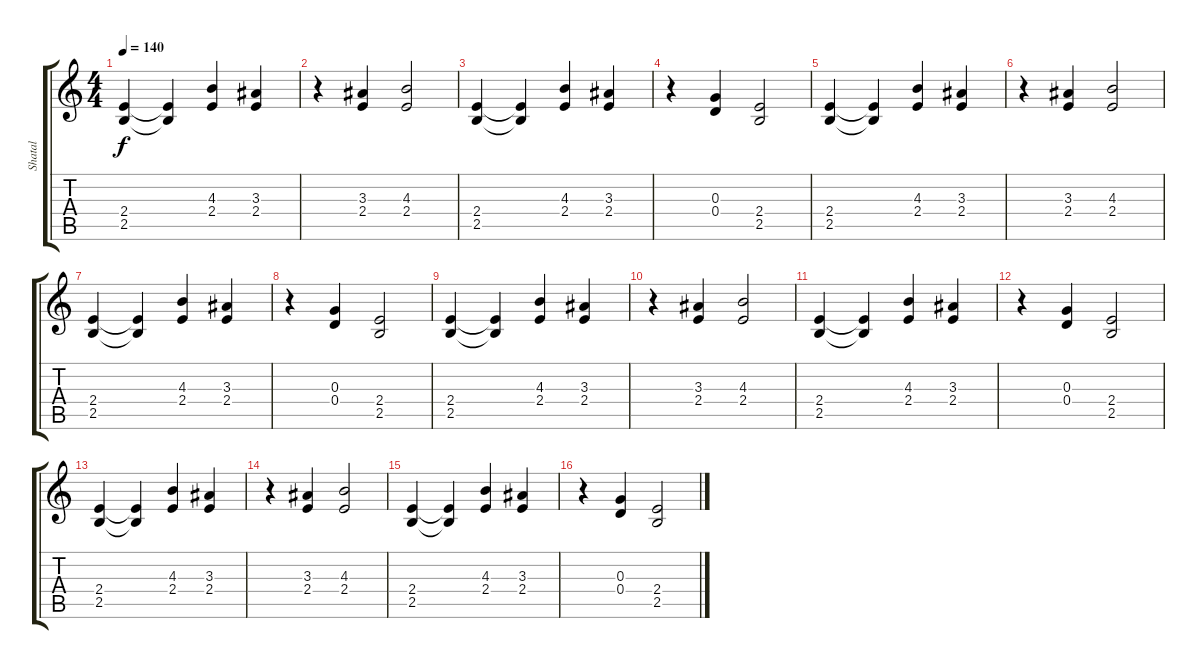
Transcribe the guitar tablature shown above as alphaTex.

\track ("Shatal" "Shatal") {instrument distortionguitar}
\staff {score tabs}
\tuning (E4 B3 G3 D3 A2 E2) {hide}
\ts (4 4)
\tempo 140
\clef g2
\ks c
(2.4 2.5).4{dy f instrument distortionguitar} (2.4{t} 2.5{t}).4 (4.3 2.4).4 (3.3 2.4).4 |
r.4 (3.3 2.4).4 (4.3 2.4).2 |
(2.4 2.5).4 (2.4{t} 2.5{t}).4 (4.3 2.4).4 (3.3 2.4).4 |
r.4 (0.3 0.4).4 (2.4 2.5).2 |
(2.4 2.5).4 (2.4{t} 2.5{t}).4 (4.3 2.4).4 (3.3 2.4).4 |
r.4 (3.3 2.4).4 (4.3 2.4).2 |
(2.4 2.5).4 (2.4{t} 2.5{t}).4 (4.3 2.4).4 (3.3 2.4).4 |
r.4 (0.3 0.4).4 (2.4 2.5).2 |
(2.4 2.5).4 (2.4{t} 2.5{t}).4 (4.3 2.4).4 (3.3 2.4).4 |
r.4 (3.3 2.4).4 (4.3 2.4).2 |
(2.4 2.5).4 (2.4{t} 2.5{t}).4 (4.3 2.4).4 (3.3 2.4).4 |
r.4 (0.3 0.4).4 (2.4 2.5).2 |
(2.4 2.5).4 (2.4{t} 2.5{t}).4 (4.3 2.4).4 (3.3 2.4).4 |
r.4 (3.3 2.4).4 (4.3 2.4).2 |
(2.4 2.5).4 (2.4{t} 2.5{t}).4 (4.3 2.4).4 (3.3 2.4).4 |
r.4 (0.3 0.4).4 (2.4 2.5).2
